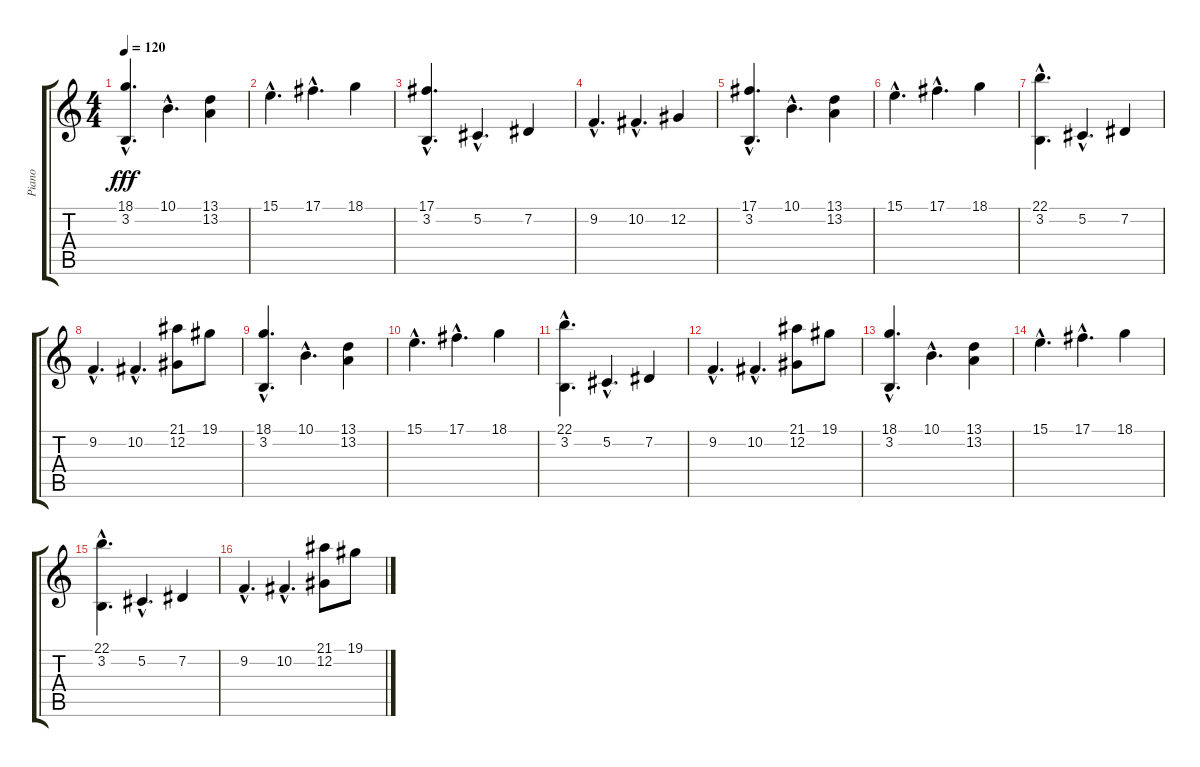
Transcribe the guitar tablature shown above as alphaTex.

\track ("Piano" "Piano") {instrument acousticgrandpiano}
\staff {score tabs}
\tuning (Db4 Ab3 E3 B2 Gb2 B1) {hide}
\ts (4 4)
\tempo 120
\clef g2
\ks c
(18.1{hac} 3.2{hac}).4{d dy fff} 10.1{hac}.4{d} (13.1 13.2).4 |
15.1{hac}.4{d} 17.1{hac}.4{d} 18.1.4 |
(17.1{hac} 3.2{hac}).4{d} 5.2{hac}.4{d} 7.2.4 |
9.2{hac}.4{d} 10.2{hac}.4{d} 12.2.4 |
(17.1{hac} 3.2{hac}).4{d} 10.1{hac}.4{d} (13.1 13.2).4 |
15.1{hac}.4{d} 17.1{hac}.4{d} 18.1.4 |
(22.1{hac} 3.2{hac}).4{d} 5.2{hac}.4{d} 7.2.4 |
9.2{hac}.4{d} 10.2{hac}.4{d} (21.1 12.2).8 19.1.8 |
(18.1{hac} 3.2{hac}).4{d} 10.1{hac}.4{d} (13.1 13.2).4 |
15.1{hac}.4{d} 17.1{hac}.4{d} 18.1.4 |
(22.1{hac} 3.2{hac}).4{d} 5.2{hac}.4{d} 7.2.4 |
9.2{hac}.4{d} 10.2{hac}.4{d} (21.1 12.2).8 19.1.8 |
(18.1{hac} 3.2{hac}).4{d} 10.1{hac}.4{d} (13.1 13.2).4 |
15.1{hac}.4{d} 17.1{hac}.4{d} 18.1.4 |
(22.1{hac} 3.2{hac}).4{d} 5.2{hac}.4{d} 7.2.4 |
9.2{hac}.4{d} 10.2{hac}.4{d} (21.1 12.2).8 19.1.8
